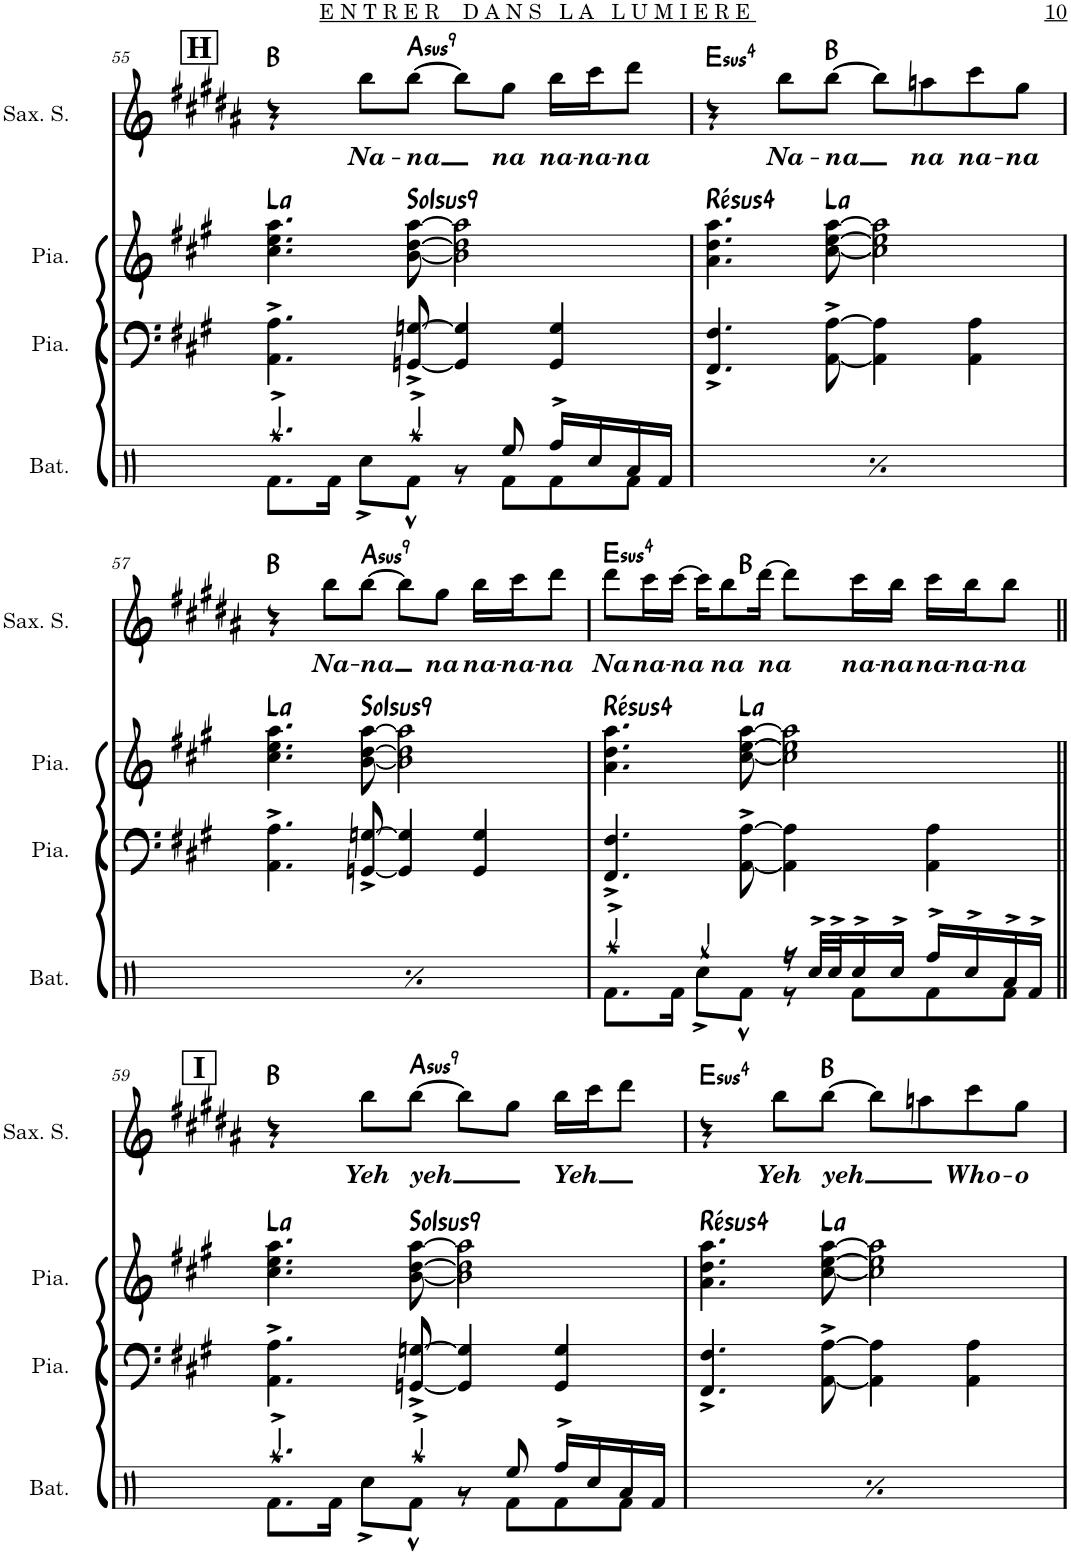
**kern	**kern	**kern	**harte	**kern	**text	**harte
*part4	*part3	*part2	*part2	*part1	*part1	*part1
*staff4	*staff3	*staff2	*	*staff1	*staff1	*
*I"Batterie	*I"Piano	*I"Piano	*	*I"Saxophone soprano	*	*
*I'Bat.	*I'Pia.	*I'Pia.	*	*I'Sax. S.	*	*
!!LO:PB:g=z
*clefX	*clefF4	*clefG2	*	*clefG2	*	*
*	*	*	*	*Trd1c2	*	*
*k[]	*k[f#c#g#]	*k[f#c#g#]	*	*k[f#c#g#d#a#]	*	*
*M4/4	*M4/4	*M4/4	*	*M4/4	*	*
!!LO:REH:place=s1:a:B:cj:fs=14:t=H
=55	=55	=55	=55	=55	=55	=55
*^	*	*	*	*	*	*
!	!	!	!	!LO:H:kt=La	!	!	!
4.Raa^/	8.Rf\L	4.AA\^ 4.A\^	4.cc#\ 4.ee\ 4.aa\	N	4r	.	B:maj
.	16Rf\Jk	.	.	.	.	.	.
!	!	!	!	!	!	!LO:LY:b	!
.	8Rcc^\L	.	.	.	8bb\L	Na-	.
!	!	!	!	!LO:H:kt=Solsus9	!	!LO:LY:b	!LO:H:kt=9
4Raa^/	8Rf^^\J	[8GGn/^ [8Gn/^	[8b\ [8dd\ [8aa\	N	[8bb\J	-na	A:maj
.	8r	4GG/] 4G/]	2b\] 2dd\] 2aa\]	.	8bb\L]	.	.
!	!	!	!	!	!	!LO:LY:b	!
8Ree/	8Rf\L	.	.	.	8gg#\J	na	.
!	!	!	!	!	!	!LO:LY:b	!
16Rff^/LL	8Rf\	4GG/ 4G/	.	.	16bb\LL	na-	.
!	!	!	!	!	!	!LO:LY:b	!
16Rcc/	.	.	.	.	16ccc#\J	-na-	.
!	!	!	!	!	!	!LO:LY:b	!
16Ra/	8Rf\J	.	.	.	8ddd#\J	-na	.
16Rf/JJ	.	.	.	.	.	.	.
=56	=56	=56	=56	=56	=56	=56	=56
!	!	!	!	!LO:H:kt=Résus4	!	!	!LO:H:kt=4
4.Raa^/	8.Rf\L	4.FF#/^ 4.F#/^	4.a\ 4.dd\ 4.aa\	N	4r	.	E:sus4
.	16Rf\Jk	.	.	.	.	.	.
!	!	!	!	!	!	!LO:LY:b	!
.	8Rcc^\L	.	.	.	8bb\L	Na-	.
!	!	!	!	!LO:H:kt=La	!	!LO:LY:b	!
4Raa^/	8Rf^^\J	[8AA\^ [8A\^	[8cc#\ [8ee\ [8aa\	N	[8bb\J	-na	B:maj
.	8r	4AA\] 4A\]	2cc#\] 2ee\] 2aa\]	.	8bb\L]	.	.
!	!	!	!	!	!	!LO:LY:b	!
8Ree/	8Rf\L	.	.	.	8aan\	na	.
!	!	!	!	!	!	!LO:LY:b	!
16Rff^/LL	8Rf\	4AA\ 4A\	.	.	8ccc#\	na-	.
16Rcc/	.	.	.	.	.	.	.
!	!	!	!	!	!	!LO:LY:b	!
16Ra/	8Rf\J	.	.	.	8gg#\J	-na	.
16Rf/JJ	.	.	.	.	.	.	.
!!LO:LB:g=z
=57	=57	=57	=57	=57	=57	=57	=57
!	!	!	!	!LO:H:kt=La	!	!	!
4.Raa^/	8.Rf\L	4.AA\^ 4.A\^	4.cc#\ 4.ee\ 4.aa\	N	4r	.	B:maj
.	16Rf\Jk	.	.	.	.	.	.
!	!	!	!	!	!	!LO:LY:b	!
.	8Rcc^\L	.	.	.	8bb\L	Na-	.
!	!	!	!	!LO:H:kt=Solsus9	!	!LO:LY:b	!LO:H:kt=9
4Raa^/	8Rf^^\J	[8GGn/^ [8Gn/^	[8b\ [8dd\ [8aa\	N	[8bb\J	-na	A:maj
.	8r	4GG/] 4G/]	2b\] 2dd\] 2aa\]	.	8bb\L]	.	.
!	!	!	!	!	!	!LO:LY:b	!
8Ree/	8Rf\L	.	.	.	8gg#\J	na	.
!	!	!	!	!	!	!LO:LY:b	!
16Rff^/LL	8Rf\	4GG/ 4G/	.	.	16bb\LL	na-	.
!	!	!	!	!	!	!LO:LY:b	!
16Rcc/	.	.	.	.	16ccc#\J	-na-	.
!	!	!	!	!	!	!LO:LY:b	!
16Ra/	8Rf\J	.	.	.	8ddd#\J	-na	.
16Rf/JJ	.	.	.	.	.	.	.
=58	=58	=58	=58	=58	=58	=58	=58
!	!	!	!	!LO:H:kt=Résus4	!	!LO:LY:b	!LO:H:kt=4
*	*	*	*	*	*^	*	*
4Raa^/	8.Rf\L	4.FF#/^ 4.F#/^	4.a\ 4.dd\ 4.aa\	N	8ddd#\L	4.ryy	Na	E:sus4
!	!	!	!	!	!	!	!LO:LY:b	!
.	.	.	.	.	16ccc#\L	.	na-	.
!	!	!	!	!	!	!	!LO:LY:b	!
.	16Rf\Jk	.	.	.	[16ccc#\JJ	.	-na	.
4Rgg/	8Rcc^\L	.	.	.	16ccc#\KL]	.	.	.
!	!	!	!	!	!	!	!LO:LY:b	!
.	.	.	.	.	8bb\	.	na	.
!	!	!	!	!LO:H:kt=La	!	!	!	!
.	8Rf^^\J	[8AA\^ [8A\^	[8cc#\ [8ee\ [8aa\	N	.	2ryy	.	B:maj
!	!	!	!	!	!	!	!LO:LY:b	!
.	.	.	.	.	[16ddd#\Jk	.	na	.
16r	8r	4AA\] 4A\]	2cc#\] 2ee\] 2aa\]	.	8ddd#\L]	.	.	.
32Rcc^/LLL	.	.	.	.	.	.	.	.
32Rcc^/J	.	.	.	.	.	.	.	.
!	!	!	!	!	!	!	!LO:LY:b	!
16Rcc^/	8Rf\L	.	.	.	16ccc#\L	.	na-	.
!	!	!	!	!	!	!	!LO:LY:b	!
16Rcc^/JJ	.	.	.	.	16bb\JJ	.	-na	.
!	!	!	!	!	!	!	!LO:LY:b	!
16Rff^/LL	8Rf\	4AA\ 4A\	.	.	16ccc#\LL	.	na-	.
!	!	!	!	!	!	!	!LO:LY:b	!
16Rcc^/	.	.	.	.	16bb\J	.	-na-	.
!	!	!	!	!	!	!	!LO:LY:b	!
16Ra^/	8Rf\J	.	.	.	8bb\J	8ryy	-na	.
16Rf^/JJ	.	.	.	.	.	.	.	.
!!LO:LB:g=z
!!LO:REH:place=s1:a:B:cj:fs=14:t=I
=59||	=59||	=59||	=59||	=59||	=59||	=59||	=59||	=59||
!	!	!	!	!LO:H:kt=La	!	!	!	!
*	*	*	*	*	*v	*v	*	*
4.Raa^/	8.Rf\L	4.AA\^ 4.A\^	4.cc#\ 4.ee\ 4.aa\	N	4r	.	B:maj
.	16Rf\Jk	.	.	.	.	.	.
!	!	!	!	!	!	!LO:LY:b	!
.	8Rcc^\L	.	.	.	8bb\L	Yeh	.
!	!	!	!	!LO:H:kt=Solsus9	!	!LO:LY:b	!LO:H:kt=9
4Raa^/	8Rf^^\J	[8GGn/^ [8Gn/^	[8b\ [8dd\ [8aa\	N	[8bb\J	yeh	A:maj
.	8r	4GG/] 4G/]	2b\] 2dd\] 2aa\]	.	8bb\L]	.	.
8Ree/	8Rf\L	.	.	.	8gg#\J	.	.
!	!	!	!	!	!	!LO:LY:b	!
16Rff^/LL	8Rf\	4GG/ 4G/	.	.	16bb\LL	Yeh	.
16Rcc/	.	.	.	.	16ccc#\J	.	.
16Ra/	8Rf\J	.	.	.	8ddd#\J	.	.
16Rf/JJ	.	.	.	.	.	.	.
=60	=60	=60	=60	=60	=60	=60	=60
!	!	!	!	!LO:H:kt=Résus4	!	!	!LO:H:kt=4
4.Raa^/	8.Rf\L	4.FF#/^ 4.F#/^	4.a\ 4.dd\ 4.aa\	N	4r	.	E:sus4
.	16Rf\Jk	.	.	.	.	.	.
!	!	!	!	!	!	!LO:LY:b	!
.	8Rcc^\L	.	.	.	8bb\L	Yeh	.
!	!	!	!	!LO:H:kt=La	!	!LO:LY:b	!
4Raa^/	8Rf^^\J	[8AA\^ [8A\^	[8cc#\ [8ee\ [8aa\	N	[8bb\J	yeh	B:maj
.	8r	4AA\] 4A\]	2cc#\] 2ee\] 2aa\]	.	8bb\L]	.	.
8Ree/	8Rf\L	.	.	.	8aan\	.	.
!	!	!	!	!	!	!LO:LY:b	!
16Rff^/LL	8Rf\	4AA\ 4A\	.	.	8ccc#\	Who-	.
16Rcc/	.	.	.	.	.	.	.
!	!	!	!	!	!	!LO:LY:b	!
16Ra/	8Rf\J	.	.	.	8gg#\J	-o	.
16Rf/JJ	.	.	.	.	.	.	.
*v	*v	*	*	*	*	*	*
=	=	=	=	=	=	=
*-	*-	*-	*-	*-	*-	*-
